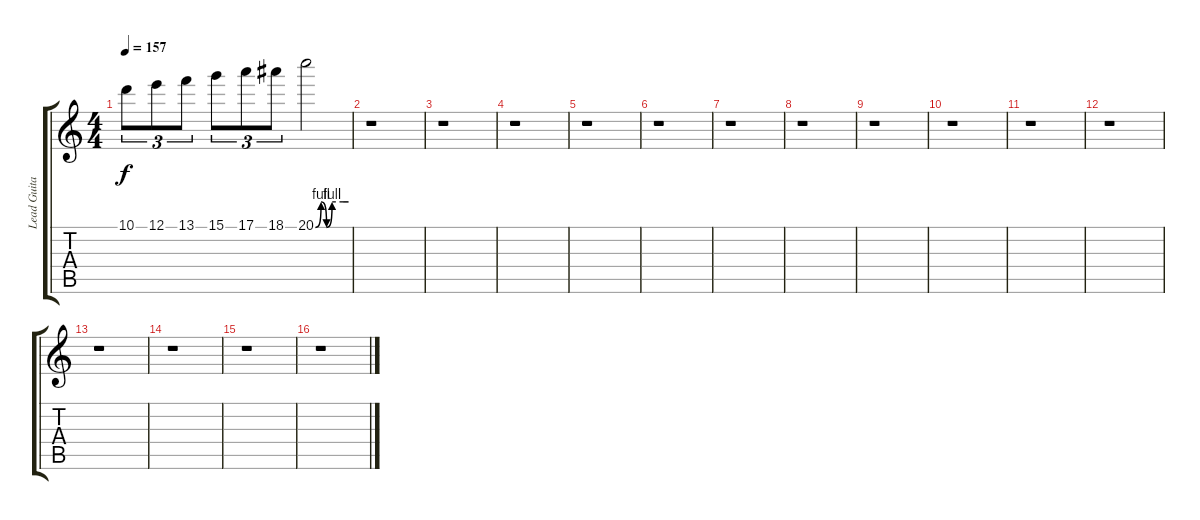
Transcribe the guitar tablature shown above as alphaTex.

\track ("Lead Guitar I" "Lead Guita") {instrument distortionguitar}
\staff {score tabs}
\tuning (E4 B3 G3 D3 A2 E2) {hide}
\ts (4 4)
\tempo 157
\clef g2
\ks c
10.1.8{tu (3 2) dy f} 12.1.8{tu (3 2)} 13.1.8{tu (3 2)} 15.1.8{tu (3 2)} 17.1.8{tu (3 2)} 18.1.8{tu (3 2)} 20.1{be (custom 0 0 10 4 20 0 30 4 50 4 60 4)}.2 |
r.1 |
r.1 |
r.1 |
r.1 |
r.1 |
r.1 |
r.1 |
r.1 |
r.1 |
r.1 |
r.1 |
r.1 |
r.1 |
r.1 |
r.1
